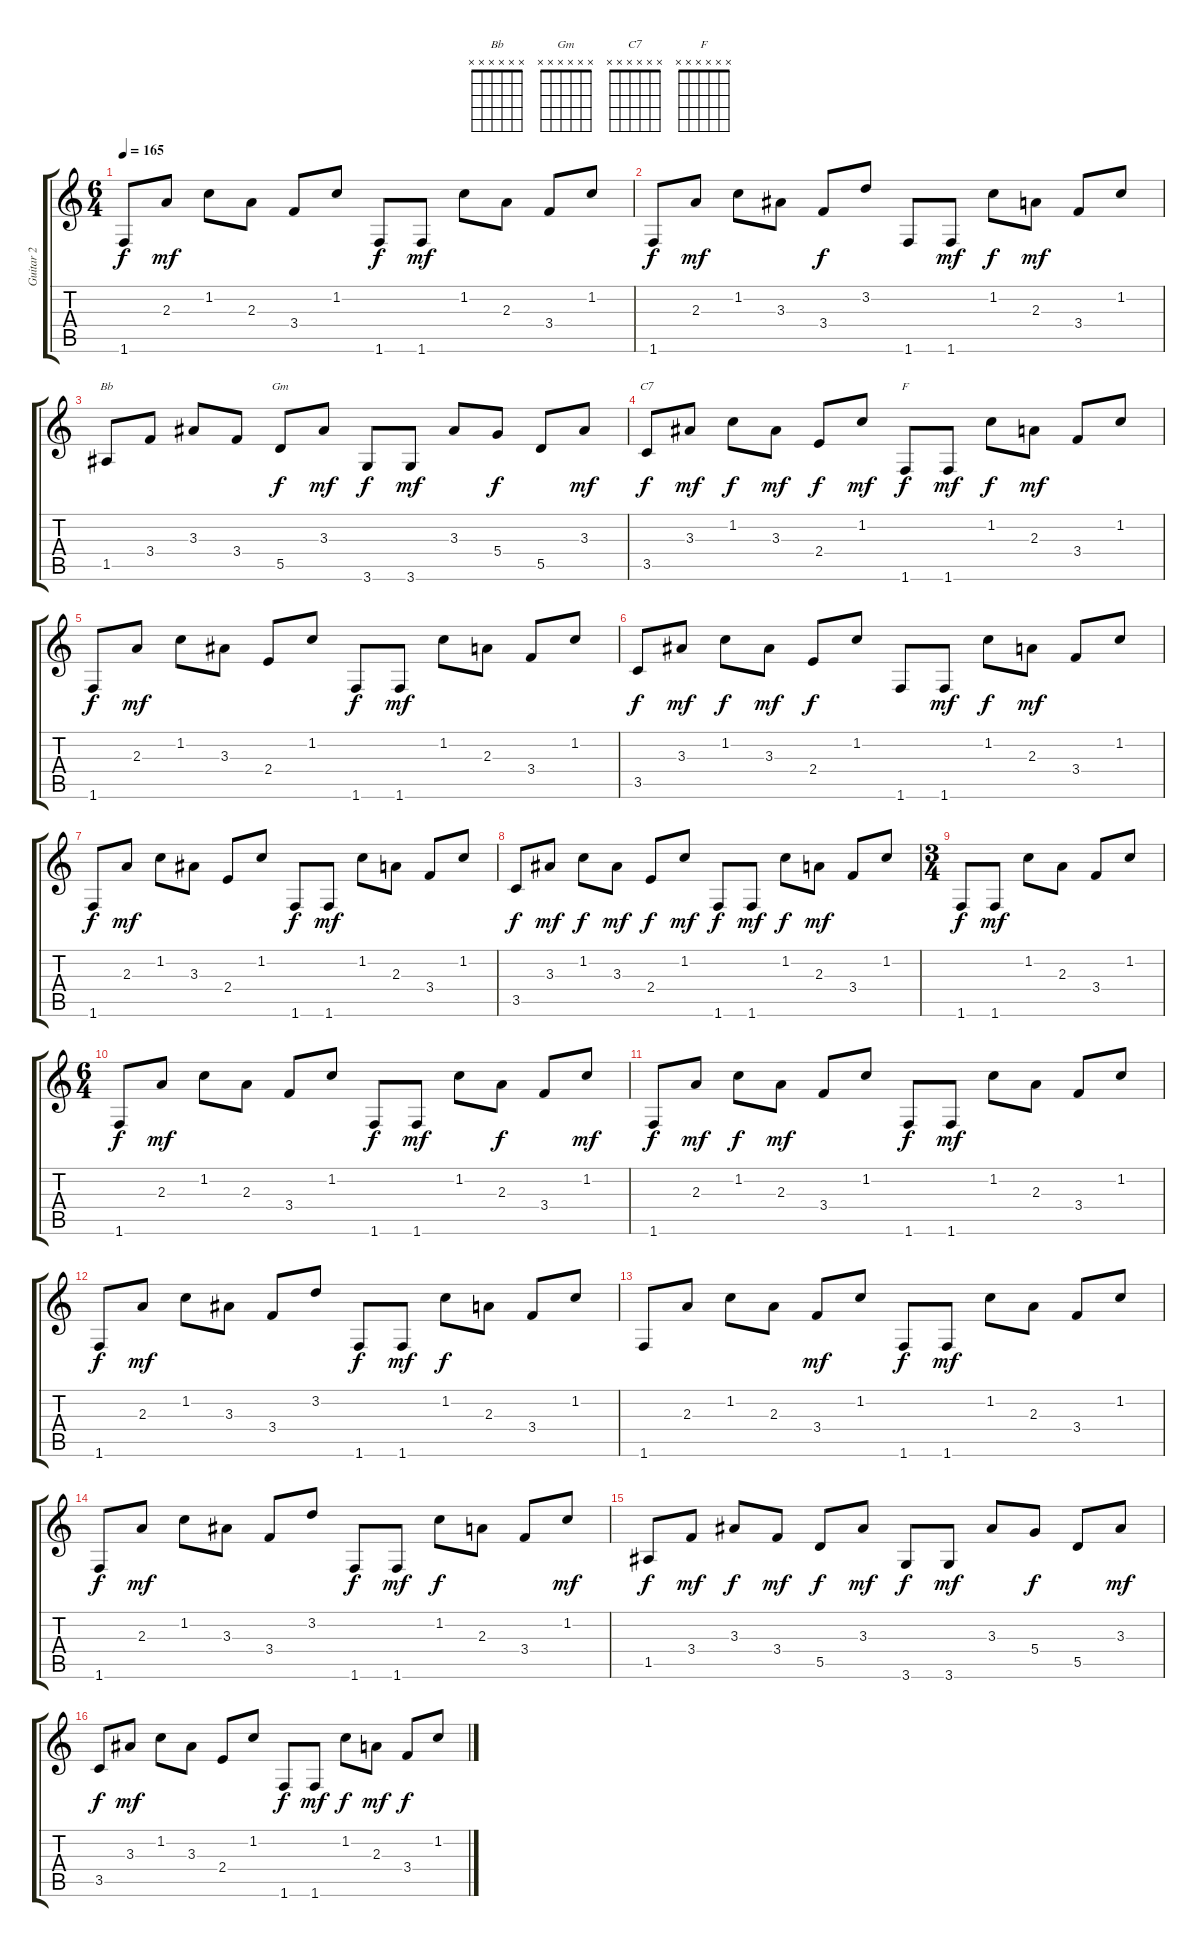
\track ("Guitar 2" "Guitar 2") {instrument acousticguitarsteel}
\staff {score tabs}
\tuning (E4 B3 G3 D3 A2 E2) {hide}
\chord ("Bb" x x x x x x) {firstfret 0}
\chord ("Gm" x x x x x x) {firstfret 0}
\chord ("C7" x x x x x x) {firstfret 0}
\chord ("F" x x x x x x) {firstfret 0}
\ts (6 4)
\tempo 165
\clef g2
\ks c
1.6.8{dy f} 2.3.8{dy mf} 1.2.8 2.3.8 3.4.8 1.2.8 1.6.8{dy f} 1.6.8{dy mf} 1.2.8 2.3.8 3.4.8 1.2.8 |
1.6.8{dy f} 2.3.8{dy mf} 1.2.8 3.3.8 3.4.8{dy f} 3.2.8 1.6.8 1.6.8{dy mf} 1.2.8{dy f} 2.3.8{dy mf} 3.4.8 1.2.8 |
1.5.8{ch "Bb"} 3.4.8 3.3.8 3.4.8 5.5.8{ch "Gm" dy f} 3.3.8{dy mf} 3.6.8{dy f} 3.6.8{dy mf} 3.3.8 5.4.8{dy f} 5.5.8 3.3.8{dy mf} |
3.5.8{ch "C7" dy f} 3.3.8{dy mf} 1.2.8{dy f} 3.3.8{dy mf} 2.4.8{dy f} 1.2.8{dy mf} 1.6.8{ch "F" dy f} 1.6.8{dy mf} 1.2.8{dy f} 2.3.8{dy mf} 3.4.8 1.2.8 |
1.6.8{dy f} 2.3.8{dy mf} 1.2.8 3.3.8 2.4.8 1.2.8 1.6.8{dy f} 1.6.8{dy mf} 1.2.8 2.3.8 3.4.8 1.2.8 |
3.5.8{dy f} 3.3.8{dy mf} 1.2.8{dy f} 3.3.8{dy mf} 2.4.8{dy f} 1.2.8 1.6.8 1.6.8{dy mf} 1.2.8{dy f} 2.3.8{dy mf} 3.4.8 1.2.8 |
1.6.8{dy f} 2.3.8{dy mf} 1.2.8 3.3.8 2.4.8 1.2.8 1.6.8{dy f} 1.6.8{dy mf} 1.2.8 2.3.8 3.4.8 1.2.8 |
3.5.8{dy f} 3.3.8{dy mf} 1.2.8{dy f} 3.3.8{dy mf} 2.4.8{dy f} 1.2.8{dy mf} 1.6.8{dy f} 1.6.8{dy mf} 1.2.8{dy f} 2.3.8{dy mf} 3.4.8 1.2.8 |
\ts (3 4)
1.6.8{dy f} 1.6.8{dy mf} 1.2.8 2.3.8 3.4.8 1.2.8 |
\ts (6 4)
1.6.8{dy f} 2.3.8{dy mf} 1.2.8 2.3.8 3.4.8 1.2.8 1.6.8{dy f} 1.6.8{dy mf} 1.2.8 2.3.8{dy f} 3.4.8 1.2.8{dy mf} |
1.6.8{dy f} 2.3.8{dy mf} 1.2.8{dy f} 2.3.8{dy mf} 3.4.8 1.2.8 1.6.8{dy f} 1.6.8{dy mf} 1.2.8 2.3.8 3.4.8 1.2.8 |
1.6.8{dy f} 2.3.8{dy mf} 1.2.8 3.3.8 3.4.8 3.2.8 1.6.8{dy f} 1.6.8{dy mf} 1.2.8{dy f} 2.3.8 3.4.8 1.2.8 |
1.6.8 2.3.8 1.2.8 2.3.8 3.4.8{dy mf} 1.2.8 1.6.8{dy f} 1.6.8{dy mf} 1.2.8 2.3.8 3.4.8 1.2.8 |
1.6.8{dy f} 2.3.8{dy mf} 1.2.8 3.3.8 3.4.8 3.2.8 1.6.8{dy f} 1.6.8{dy mf} 1.2.8{dy f} 2.3.8 3.4.8 1.2.8{dy mf} |
1.5.8{dy f} 3.4.8{dy mf} 3.3.8{dy f} 3.4.8{dy mf} 5.5.8{dy f} 3.3.8{dy mf} 3.6.8{dy f} 3.6.8{dy mf} 3.3.8 5.4.8{dy f} 5.5.8 3.3.8{dy mf} |
3.5.8{dy f} 3.3.8{dy mf} 1.2.8 3.3.8 2.4.8 1.2.8 1.6.8{dy f} 1.6.8{dy mf} 1.2.8{dy f} 2.3.8{dy mf} 3.4.8{dy f} 1.2.8
